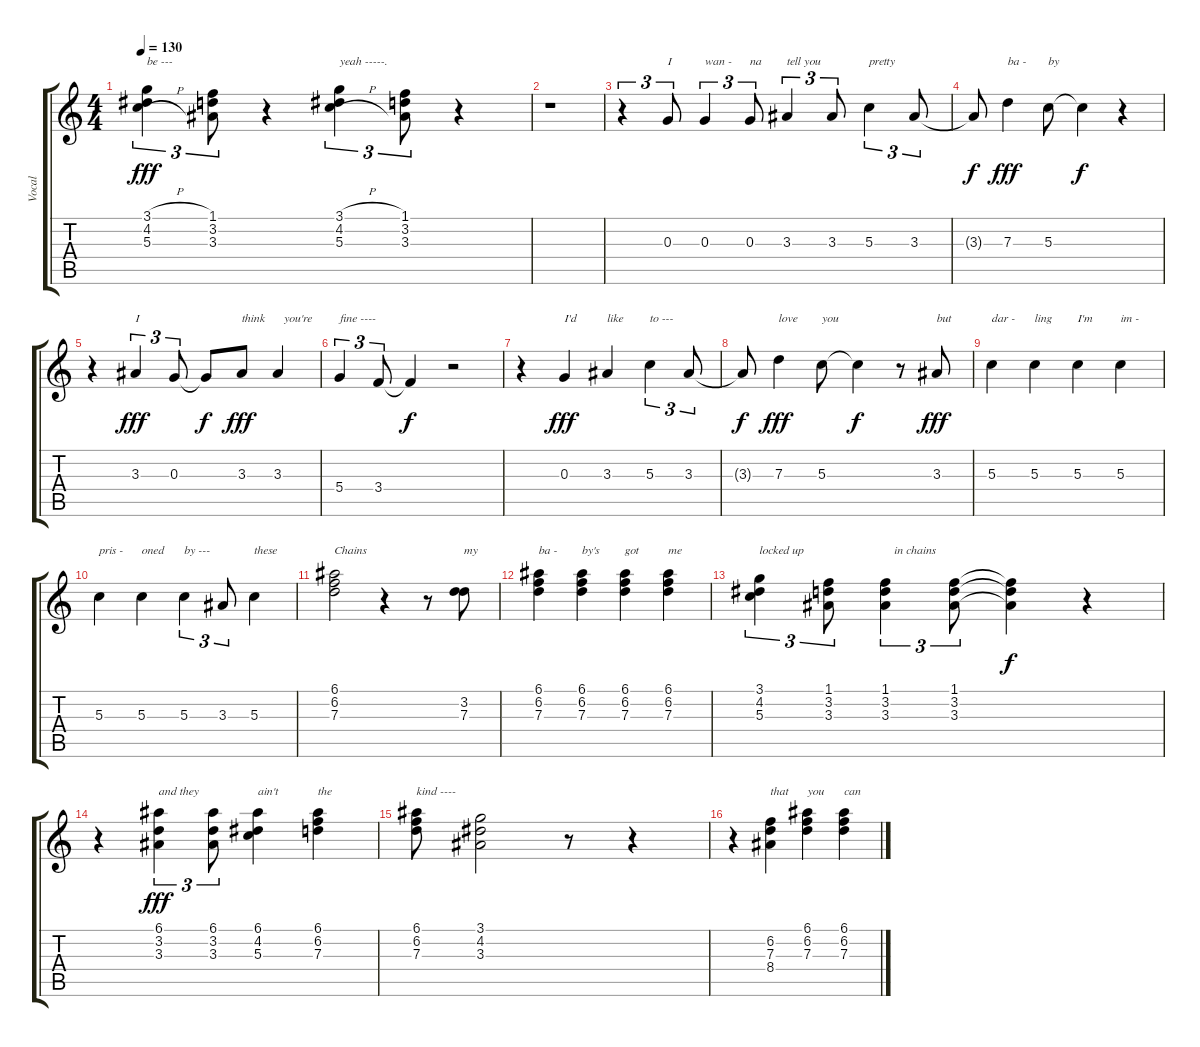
\track ("Vocal" "Vocal") {instrument acousticguitarnylon}
\staff {score tabs}
\tuning (E4 B3 G3 D3 A2 E2) {hide}
\ts (4 4)
\tempo 130
\clef g2
\ks c
(3.1{h} 4.2{h} 5.3{h}).4{tu (3 2) txt "be ---" dy fff} (1.1 3.2 3.3).8{tu (3 2)} r.4 (3.1{h} 4.2{h} 5.3{h}).4{tu (3 2) txt "yeah -----."} (1.1 3.2 3.3).8{tu (3 2)} r.4 |
r.1 |
r.4{tu (3 2)} 0.3.8{tu (3 2) txt "I" volume 16} 0.3.4{tu (3 2) txt "wan -"} 0.3.8{tu (3 2) txt "na"} 3.3.4{tu (3 2) txt "tell you"} 3.3.8{tu (3 2)} 5.3.4{tu (3 2) txt "pretty"} 3.3.8{tu (3 2)} |
3.3{t}.8{dy f} 7.3.4{txt "ba -" dy fff} 5.3.8{txt "by"} 5.3{t}.4{dy f} r.4 |
r.4 3.3.4{tu (3 2) txt "I" dy fff} 0.3.8{tu (3 2)} 0.3{t}.8{dy f} 3.3.8{txt "think" dy fff} 3.3.4{txt "  you're"} |
5.4.4{tu (3 2) txt "fine ----"} 3.4.8{tu (3 2)} 3.4{t}.4{dy f} r.2 |
r.4 0.3.4{txt "I'd" dy fff} 3.3.4{txt "like"} 5.3.4{tu (3 2) txt "to ---"} 3.3.8{tu (3 2)} |
3.3{t}.8{dy f} 7.3.4{txt "love" dy fff} 5.3.8{txt "you"} 5.3{t}.4{dy f} r.8 3.3.8{txt "but" dy fff} |
5.3.4{txt "dar -"} 5.3.4{txt "ling"} 5.3.4{txt "I'm"} 5.3.4{txt "im -"} |
5.3.4{txt "pris -"} 5.3.4{txt "oned"} 5.3.4{tu (3 2) txt "by ---"} 3.3.8{tu (3 2)} 5.3.4{txt "these"} |
(6.1 6.2 7.3).2{txt "Chains" volume 13 instrument tenorsax} r.4 r.8 (3.2 7.3).8{txt "my"} |
(6.1 6.2 7.3).4{txt "ba -"} (6.1 6.2 7.3).4{txt "by's"} (6.1 6.2 7.3).4{txt "got"} (6.1 6.2 7.3).4{txt "me"} |
(3.1 4.2 5.3).4{tu (3 2) txt "locked up"} (1.1 3.2 3.3).8{tu (3 2)} (1.1 3.2 3.3).4{tu (3 2) txt "   in chains"} (1.1 3.2 3.3).8{tu (3 2)} (1.1{t} 3.2{t} 3.3{t}).4{dy f} r.4 |
r.4 (6.1 3.2 3.3).4{tu (3 2) txt "and they" dy fff} (6.1 3.2 3.3).8{tu (3 2)} (6.1 4.2 5.3).4{txt "ain't"} (6.1 6.2 7.3).4{txt "the"} |
(6.1 6.2 7.3).8{txt "kind ----"} (3.1 4.2 3.3).2 r.8 r.4 |
r.4 (6.2 7.3 8.4).4{txt "that"} (6.1 6.2 7.3).4{txt "you"} (6.1 6.2 7.3).4{txt "can"}
